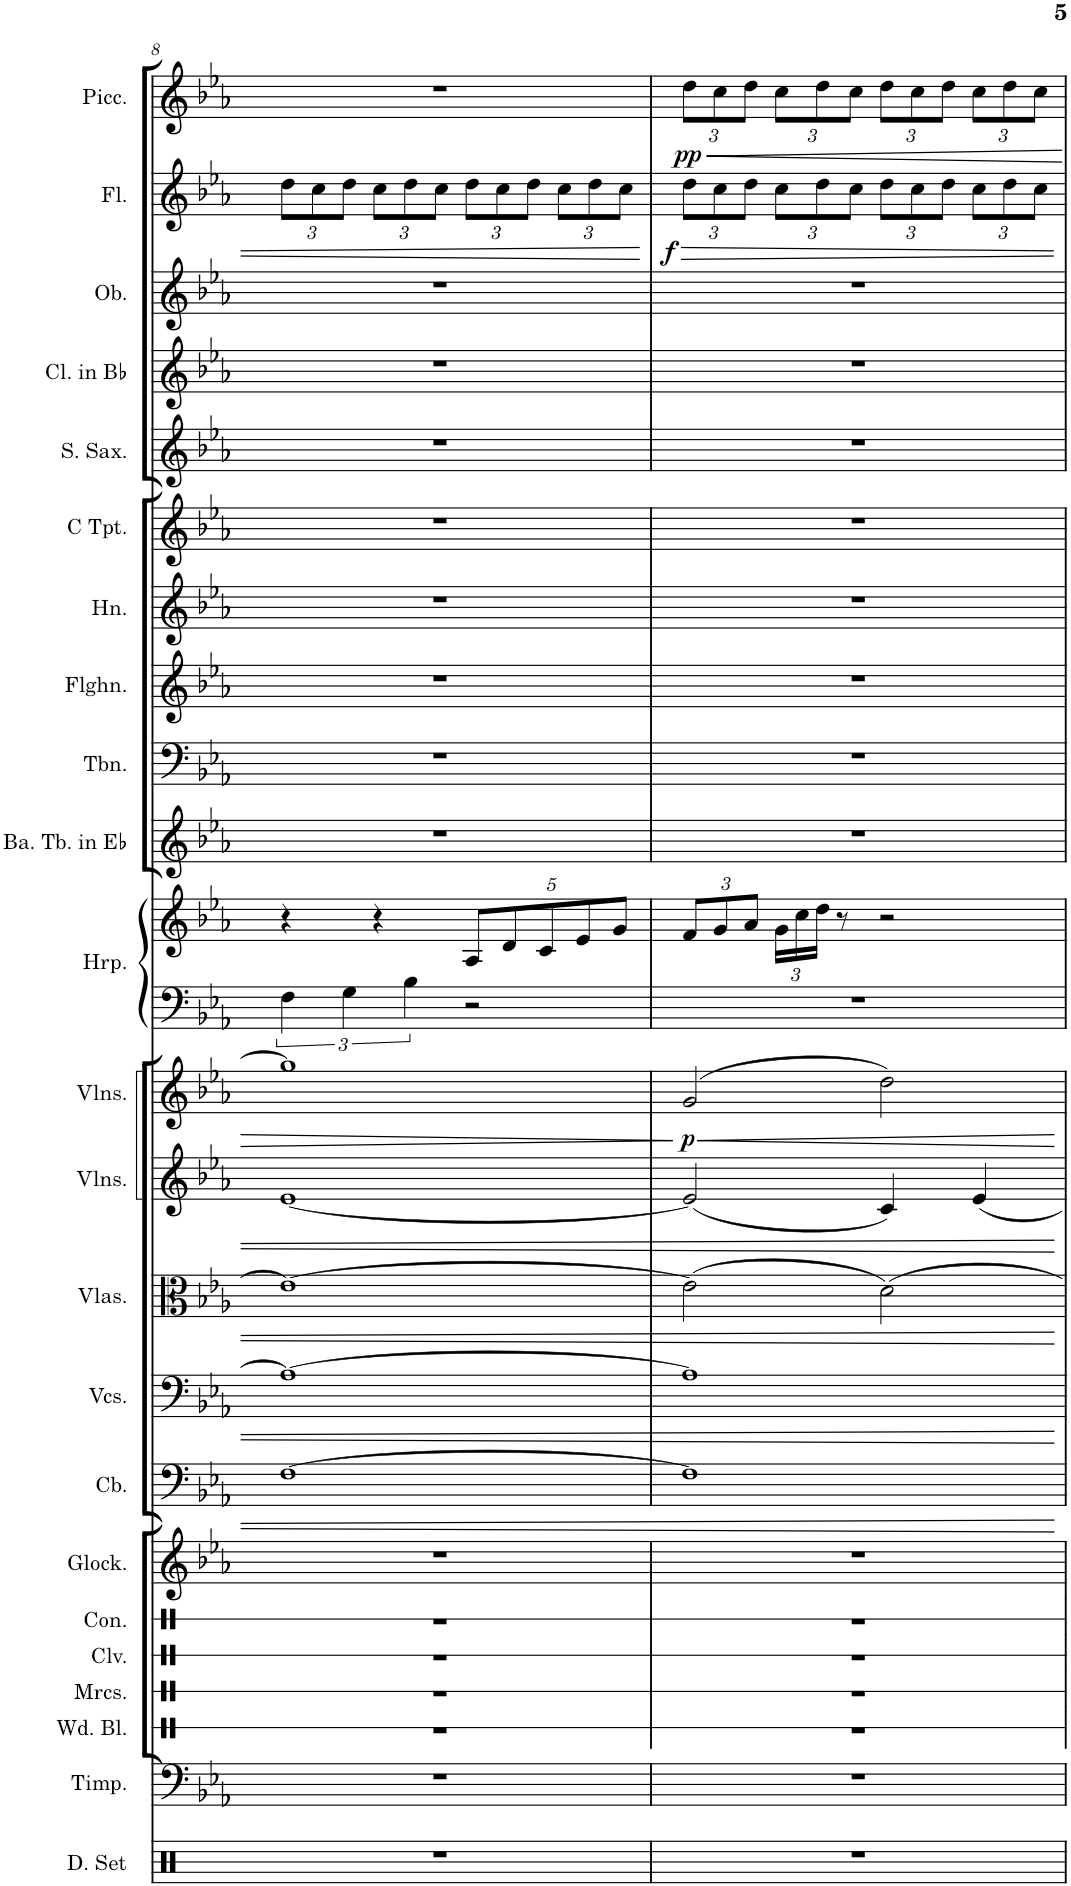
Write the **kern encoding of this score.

**kern	**kern	**kern	**kern	**kern	**kern	**kern	**kern	**kern	**dynam	**kern	**kern	**kern	**kern	**kern	**kern	**kern	**kern	**kern	**kern	**kern	**dynam	**kern	**dynam
*part20	*part19	*part18	*part17	*part16	*part15	*part14	*part13	*part12	*part12	*part11	*part11	*part10	*part9	*part8	*part7	*part6	*part5	*part4	*part3	*part2	*part2	*part1	*part1
*staff21	*staff20	*staff19	*staff18	*staff17	*staff16	*staff15	*staff14	*staff13	*staff13	*staff12	*staff11	*staff10	*staff9	*staff8	*staff7	*staff6	*staff5	*staff4	*staff3	*staff2	*staff2	*staff1	*staff1
*I"Drumset	*I"Timpani	*I"Congas	*I"Glockenspiel	*I"Contrabass	*I"Violoncellos	*I"Violas	*I"Violins	*I"Violins	*	*I"Harp	*	*I"Bass Tuba in Eb	*I"Trombone	*I"Flugelhorn	*I"Horn	*I"C Trumpet	*I"Soprano Saxophone	*I"Clarinet in Bb	*I"Oboe	*I"Flute	*	*I"Piccolo	*
*I'D. Set	*I'Timp.	*I'Con.	*I'Glock.	*I'Cb.	*I'Vcs.	*I'Vlas.	*I'Vlns.	*I'Vlns.	*	*I'Hrp.	*	*I'Ba. Tb. in Eb	*I'Tbn.	*I'Flghn.	*I'Hn.	*I'C Tpt.	*I'S. Sax.	*I'Cl. in Bb	*I'Ob.	*I'Fl.	*	*I'Picc.	*
!!LO:PB:g=z
*clefX	*clefF4	*clefX	*clefG2	*clefF4	*clefF4	*clefC3	*clefG2	*clefG2	*	*clefF4	*clefG2	*clefG2	*clefF4	*clefG2	*clefG2	*clefG2	*clefG2	*clefG2	*clefG2	*clefG2	*	*clefG2	*
*	*	*	*Trd-14c-24	*Trd7c12	*	*	*	*	*	*	*	*Trd12c21	*	*Trd1c2	*Trd4c7	*	*Trd1c2	*Trd1c2	*	*	*	*Trd-7c-12	*
*k[]	*k[b-e-a-]	*k[]	*k[b-e-a-]	*k[b-e-a-]	*k[b-e-a-]	*k[b-e-a-]	*k[b-e-a-]	*k[b-e-a-]	*	*k[b-e-a-]	*k[b-e-a-]	*k[b-e-a-]	*k[b-e-a-]	*k[b-e-a-]	*k[b-e-a-]	*k[b-e-a-]	*k[b-e-a-]	*k[b-e-a-]	*k[b-e-a-]	*k[b-e-a-]	*	*k[b-e-a-]	*
*M4/4	*M4/4	*M4/4	*M4/4	*M4/4	*M4/4	*M4/4	*M4/4	*M4/4	*	*M4/4	*M4/4	*M4/4	*M4/4	*M4/4	*M4/4	*M4/4	*M4/4	*M4/4	*M4/4	*M4/4	*	*M4/4	*
*	*	*	*	*	*	*	*	*	*	*	*	*	*	*	*	*	*	*	*	*Xbrackettup	*	*	*
=8	=8	=8	=8	=8	=8	=8	=8	=8	=8	=8	=8	=8	=8	=8	=8	=8	=8	=8	=8	=8	=8	=8	=8
1r	1r	1r	1r	[1F	1A-_	1e-_	[1e-	1gg]	.	6F\	4r	1r	1r	1r	1r	1r	1r	1r	1r	12dd\L	.	1r	.
.	.	.	.	.	.	.	.	.	.	.	.	.	.	.	.	.	.	.	.	12cc\	.	.	.
.	.	.	.	.	.	.	.	.	.	6G\	.	.	.	.	.	.	.	.	.	12dd\J	.	.	.
.	.	.	.	.	.	.	.	.	.	.	4r	.	.	.	.	.	.	.	.	12cc\L	.	.	.
.	.	.	.	.	.	.	.	.	.	6B-\	.	.	.	.	.	.	.	.	.	12dd\	.	.	.
.	.	.	.	.	.	.	.	.	.	.	.	.	.	.	.	.	.	.	.	12cc\J	.	.	.
*	*	*	*	*	*	*	*	*	*	*	*Xbrackettup	*	*	*	*	*	*	*	*	*	*	*	*
.	.	.	.	.	.	.	.	.	.	2r	10A-/L	.	.	.	.	.	.	.	.	12dd\L	.	.	.
.	.	.	.	.	.	.	.	.	.	.	.	.	.	.	.	.	.	.	.	12cc\	.	.	.
.	.	.	.	.	.	.	.	.	.	.	10d/	.	.	.	.	.	.	.	.	.	.	.	.
.	.	.	.	.	.	.	.	.	.	.	.	.	.	.	.	.	.	.	.	12dd\J	.	.	.
.	.	.	.	.	.	.	.	.	.	.	10c/	.	.	.	.	.	.	.	.	.	.	.	.
.	.	.	.	.	.	.	.	.	.	.	.	.	.	.	.	.	.	.	.	12cc\L	.	.	.
.	.	.	.	.	.	.	.	.	.	.	10e-/	.	.	.	.	.	.	.	.	.	.	.	.
.	.	.	.	.	.	.	.	.	.	.	.	.	.	.	.	.	.	.	.	12dd\	.	.	.
.	.	.	.	.	.	.	.	.	.	.	10g/J	.	.	.	.	.	.	.	.	.	.	.	.
.	.	.	.	.	.	.	.	.	.	.	.	.	.	.	.	.	.	.	.	12cc\J	.	.	.
=9	=9	=9	=9	=9	=9	=9	=9	=9	=9	=9	=9	=9	=9	=9	=9	=9	=9	=9	=9	=9	=9	=9	=9
!	!	!	!	!	!	!	!	!	!LO:HP:b	!	!	!	!	!	!	!	!	!	!	!	!	!	!
*	*	*	*	*	*	*	*	*	*	*	*	*	*	*	*	*	*	*	*	*	*	*Xbrackettup	*
!	!	!	!	!	!	!	!	!	!LO:DY:n=1:b	!	!	!	!	!	!	!	!	!	!	!	!LO:DY:b	!	!LO:DY:b
1r	1r	1r	1r	1F]	1A-]	(2e-\]	(2e-/]	(2g/	< p	1r	12f/L	1r	1r	1r	1r	1r	1r	1r	1r	12dd\L	f	12dd\L	pp
.	.	.	.	.	.	.	.	.	.	.	12g/	.	.	.	.	.	.	.	.	12cc\	.	12cc\	.
.	.	.	.	.	.	.	.	.	.	.	12a-/J	.	.	.	.	.	.	.	.	12dd\J	.	12dd\J	.
.	.	.	.	.	.	.	.	.	.	.	24g\LL	.	.	.	.	.	.	.	.	12cc\L	.	12cc\L	.
.	.	.	.	.	.	.	.	.	.	.	24cc\	.	.	.	.	.	.	.	.	.	.	.	.
.	.	.	.	.	.	.	.	.	.	.	24dd\JJ	.	.	.	.	.	.	.	.	12dd\	.	12dd\	.
.	.	.	.	.	.	.	.	.	.	.	8r	.	.	.	.	.	.	.	.	.	.	.	.
.	.	.	.	.	.	.	.	.	.	.	.	.	.	.	.	.	.	.	.	12cc\J	.	12cc\J	.
.	.	.	.	.	.	2d\)	4c/)	2dd\)	.	.	2r	.	.	.	.	.	.	.	.	12dd\L	.	12dd\L	.
.	.	.	.	.	.	.	.	.	.	.	.	.	.	.	.	.	.	.	.	12cc\	.	12cc\	.
.	.	.	.	.	.	.	.	.	.	.	.	.	.	.	.	.	.	.	.	12dd\J	.	12dd\J	.
.	.	.	.	.	.	.	4e-/	.	.	.	.	.	.	.	.	.	.	.	.	12cc\L	.	12cc\L	.
.	.	.	.	.	.	.	.	.	.	.	.	.	.	.	.	.	.	.	.	12dd\	.	12dd\	.
.	.	.	.	.	.	.	.	.	.	.	.	.	.	.	.	.	.	.	.	12cc\J	.	12cc\J	.
.	.	.	.	.	.	.	.	.	[	.	.	.	.	.	.	.	.	.	.	.	.	.	.
=	=	=	=	=	=	=	=	=	=	=	=	=	=	=	=	=	=	=	=	=	=	=	=
*-	*-	*-	*-	*-	*-	*-	*-	*-	*-	*-	*-	*-	*-	*-	*-	*-	*-	*-	*-	*-	*-	*-	*-
